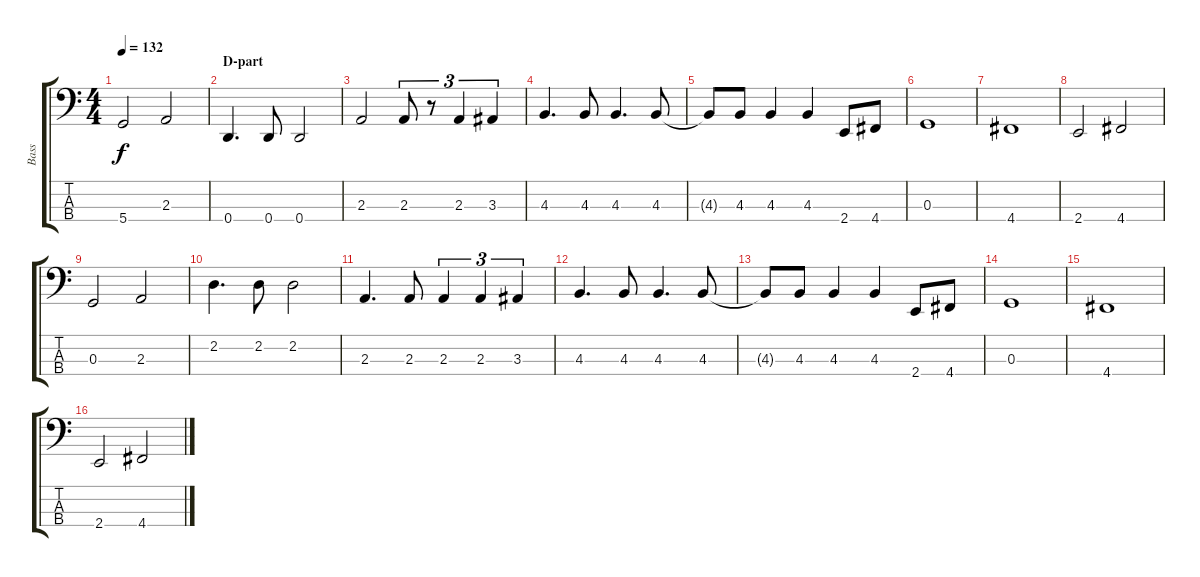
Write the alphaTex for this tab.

\track ("Bass" "Bass") {instrument electricbassfinger}
\staff {score tabs}
\tuning (F2 C2 G1 D1) {hide}
\ts (4 4)
\tempo 132
\clef f4
\ks c
5.4.2{dy f} 2.3.2 |
\section ("" "D-part")
0.4.4{d} 0.4.8 0.4.2 |
2.3.2 2.3.8{tu (3 2)} r.8{tu (3 2)} 2.3.4{tu (3 2)} 3.3.4{tu (3 2)} |
4.3.4{d} 4.3.8 4.3.4{d} 4.3.8 |
4.3{t}.8 4.3.8 4.3.4 4.3.4 2.4.8 4.4.8 |
0.3.1 |
4.4.1 |
2.4.2 4.4.2 |
0.3.2 2.3.2 |
2.2.4{d} 2.2.8 2.2.2 |
2.3.4{d} 2.3.8 2.3.4{tu (3 2)} 2.3.4{tu (3 2)} 3.3.4{tu (3 2)} |
4.3.4{d} 4.3.8 4.3.4{d} 4.3.8 |
4.3{t}.8 4.3.8 4.3.4 4.3.4 2.4.8 4.4.8 |
0.3.1 |
4.4.1 |
2.4.2 4.4.2
